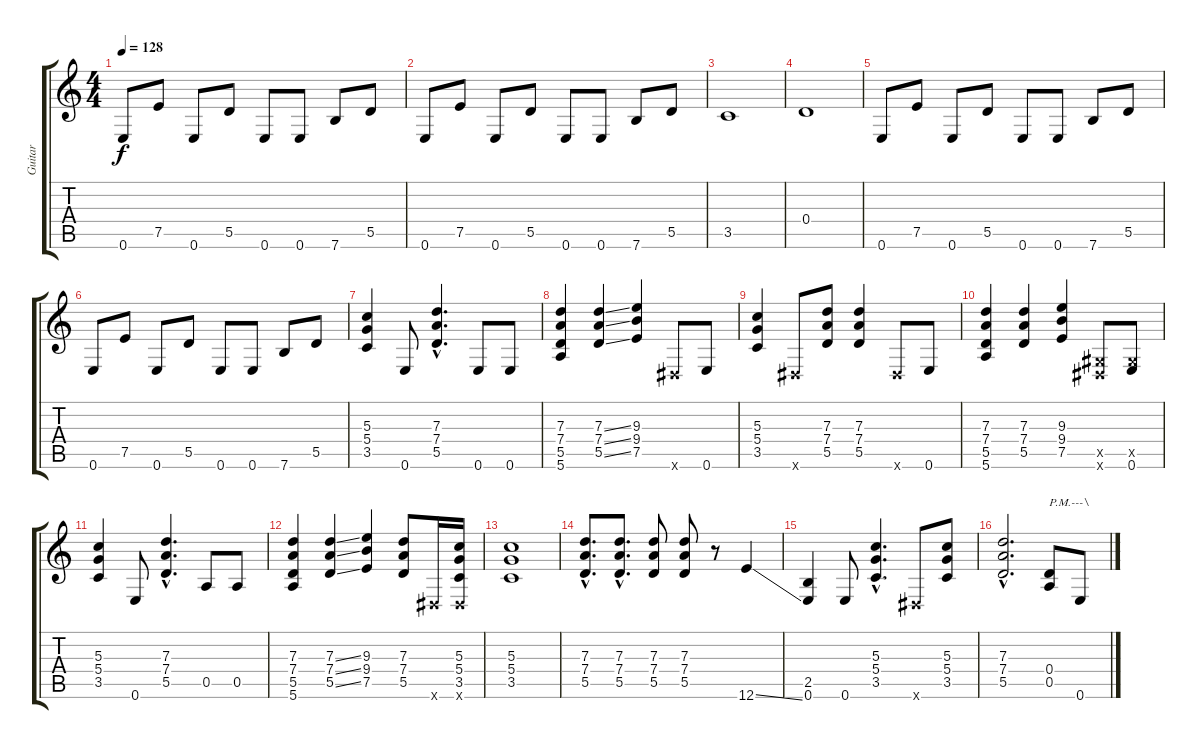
\track ("Guitar" "Guitar") {instrument distortionguitar}
\staff {score tabs}
\tuning (E4 B3 G3 D3 A2 E2) {hide}
\ts (4 4)
\tempo 128
\clef g2
\ks c
0.6.8{dy f} 7.5.8 0.6.8 5.5.8 0.6.8 0.6.8 7.6.8 5.5.8 |
0.6.8 7.5.8 0.6.8 5.5.8 0.6.8 0.6.8 7.6.8 5.5.8 |
3.5.1 |
0.4.1 |
0.6.8 7.5.8 0.6.8 5.5.8 0.6.8 0.6.8 7.6.8 5.5.8 |
0.6.8 7.5.8 0.6.8 5.5.8 0.6.8 0.6.8 7.6.8 5.5.8 |
(5.3 5.4 3.5).4 0.6.8 (7.3{hac} 7.4{hac} 5.5{hac}).4{d} 0.6.8 0.6.8 |
(7.3 7.4 5.5 5.6).4 (7.3{ss} 7.4{ss} 5.5{ss}).4 (9.3 9.4 7.5).4 -1.6{x}.8 0.6.8 |
(5.3 5.4 3.5).4 -1.6{x}.8 (7.3 7.4 5.5).8 (7.3 7.4 5.5).4 -1.6{x}.8 0.6.8 |
(7.3 7.4 5.5 5.6).4 (7.3 7.4 5.5).4 (9.3 9.4 7.5).4 (-1.5{x} -1.6{x}).8 (-1.5{x} 0.6).8 |
(5.3 5.4 3.5).4 0.6.8 (7.3{hac} 7.4{hac} 5.5{hac}).4{d} 0.5.8 0.5.8 |
(7.3 7.4 5.5 5.6).4 (7.3{ss} 7.4{ss} 5.5{ss}).4 (9.3 9.4 7.5).4 (7.3 7.4 5.5).8 -1.6{x}.16 (5.3 5.4 3.5 -1.6{x}).16 |
(5.3 5.4 3.5).1 |
(7.3{hac} 7.4{hac} 5.5{hac}).8{d} (7.3{hac} 7.4{hac} 5.5{hac}).8{d} (7.3 7.4 5.5).8 (7.3 7.4 5.5).8 r.8 12.6{ss}.4 |
(2.5 0.6).4 0.6.8 (5.3{hac} 5.4{hac} 3.5{hac}).4{d} -1.6{x}.8 (5.3 5.4 3.5).8 |
(7.3{hac} 7.4{hac} 5.5{hac}).2{d} (0.4 0.5).8{txt "P.M.---\\"} 0.6.8
